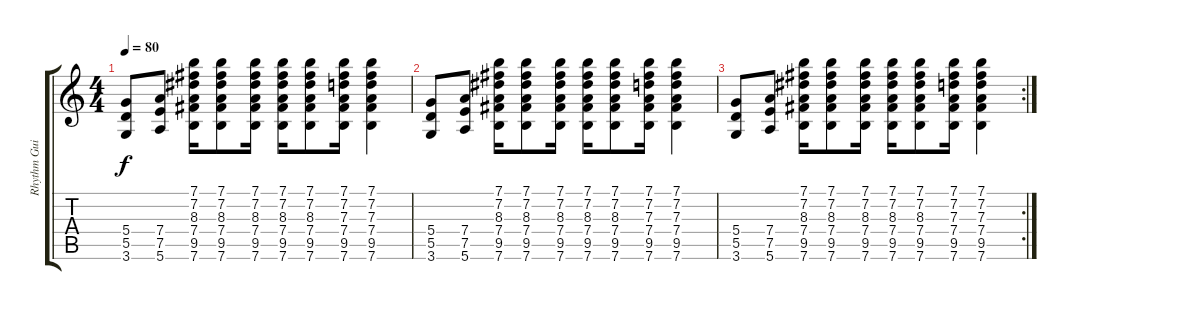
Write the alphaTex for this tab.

\track ("Rhythm Guitar" "Rhythm Gui") {instrument distortionguitar}
\staff {score tabs}
\tuning (E4 B3 G3 D3 A2 E2) {hide}
\ts (4 4)
\tempo 80
\clef g2
\ks c
(5.4 5.5 3.6).8{dy f} (7.4 7.5 5.6).8 (7.1 7.2 8.3 7.4 9.5 7.6).16 (7.1 7.2 8.3 7.4 9.5 7.6).8 (7.1 7.2 8.3 7.4 9.5 7.6).16 (7.1 7.2 8.3 7.4 9.5 7.6).16 (7.1 7.2 8.3 7.4 9.5 7.6).8 (7.1 7.2 7.3 7.4 9.5 7.6).16 (7.1 7.2 7.3 7.4 9.5 7.6).4 |
(5.4 5.5 3.6).8 (7.4 7.5 5.6).8 (7.1 7.2 8.3 7.4 9.5 7.6).16 (7.1 7.2 8.3 7.4 9.5 7.6).8 (7.1 7.2 8.3 7.4 9.5 7.6).16 (7.1 7.2 8.3 7.4 9.5 7.6).16 (7.1 7.2 8.3 7.4 9.5 7.6).8 (7.1 7.2 7.3 7.4 9.5 7.6).16 (7.1 7.2 7.3 7.4 9.5 7.6).4 |
\rc 2
(5.4 5.5 3.6).8 (7.4 7.5 5.6).8 (7.1 7.2 8.3 7.4 9.5 7.6).16 (7.1 7.2 8.3 7.4 9.5 7.6).8 (7.1 7.2 8.3 7.4 9.5 7.6).16 (7.1 7.2 8.3 7.4 9.5 7.6).16 (7.1 7.2 8.3 7.4 9.5 7.6).8 (7.1 7.2 7.3 7.4 9.5 7.6).16 (7.1 7.2 7.3 7.4 9.5 7.6).4
